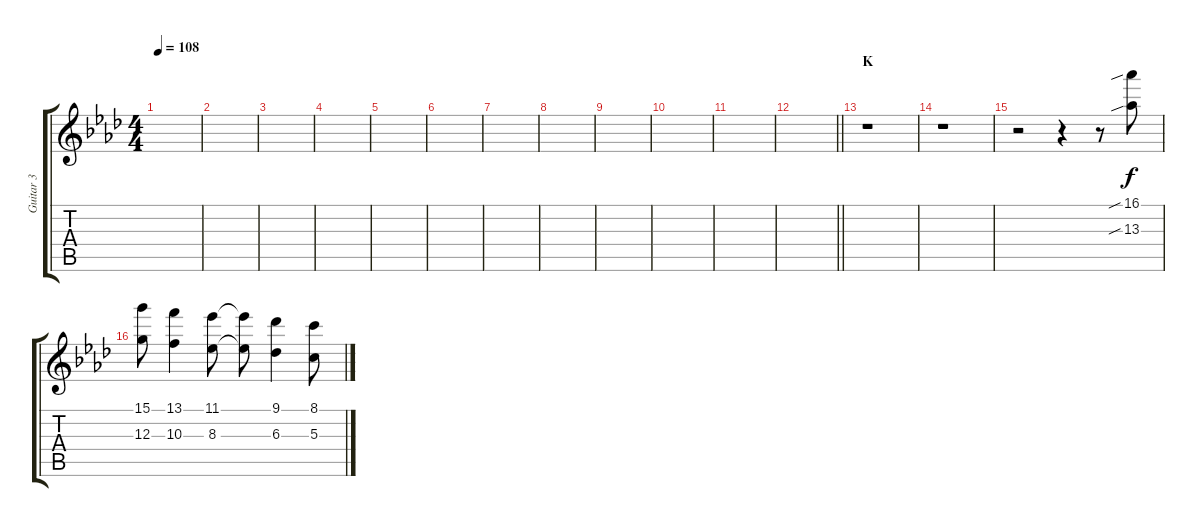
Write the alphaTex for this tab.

\track ("Guitar 3" "Guitar 3") {instrument distortionguitar}
\staff {score tabs}
\tuning (E4 B3 G3 D3 A2 E2) {hide}
\ts (4 4)
\tempo 108
\clef g2
\ks ab
|
|
|
|
|
|
|
|
|
|
|
\barLineRight lightlight
|
\section ("" "K")
r.1 |
r.1 |
r.2 r.4 r.8 (16.1{sib} 13.3{sib}).8 |
(15.1 12.3).8 (13.1 10.3).4 (11.1 8.3).8 (11.1{t} 8.3{t}).8 (9.1 6.3).4 (8.1 5.3).8
